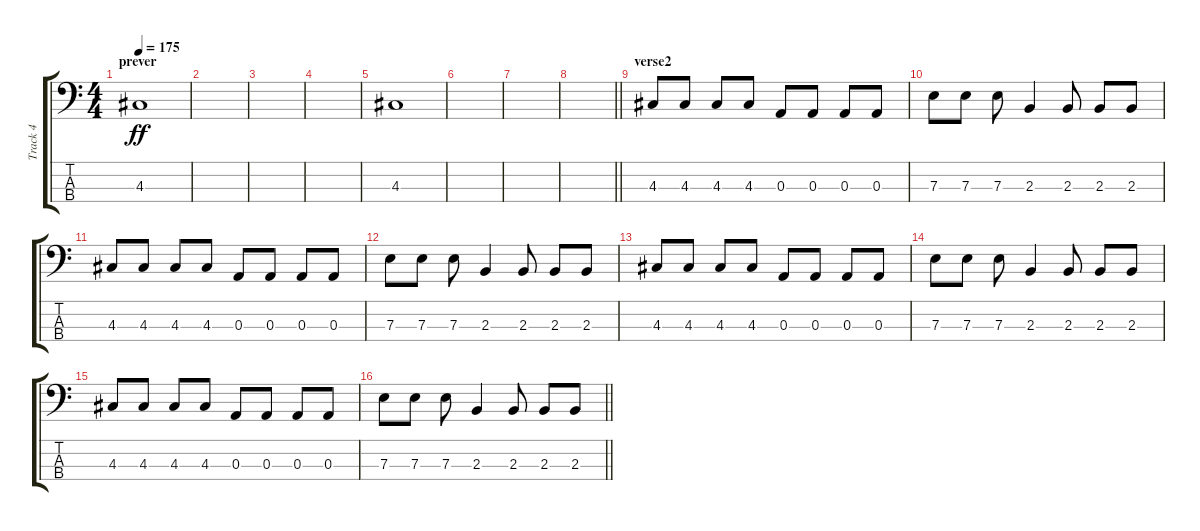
\track ("Track 4" "Track 4") {instrument electricbassfinger}
\staff {score tabs}
\tuning (G2 D2 A1 E1) {hide}
\ts (4 4)
\section ("" "prever")
\tempo 175
\clef f4
\ks c
4.3.1{dy ff} |
|
|
|
4.3.1 |
|
|
\barLineRight lightlight
|
\section ("" "verse2")
4.3.8 4.3.8 4.3.8 4.3.8 0.3.8 0.3.8 0.3.8 0.3.8 |
7.3.8 7.3.8 7.3.8 2.3.4 2.3.8 2.3.8 2.3.8 |
4.3.8 4.3.8 4.3.8 4.3.8 0.3.8 0.3.8 0.3.8 0.3.8 |
7.3.8 7.3.8 7.3.8 2.3.4 2.3.8 2.3.8 2.3.8 |
4.3.8 4.3.8 4.3.8 4.3.8 0.3.8 0.3.8 0.3.8 0.3.8 |
7.3.8 7.3.8 7.3.8 2.3.4 2.3.8 2.3.8 2.3.8 |
4.3.8 4.3.8 4.3.8 4.3.8 0.3.8 0.3.8 0.3.8 0.3.8 |
\barLineRight lightlight
7.3.8 7.3.8 7.3.8 2.3.4 2.3.8 2.3.8 2.3.8
